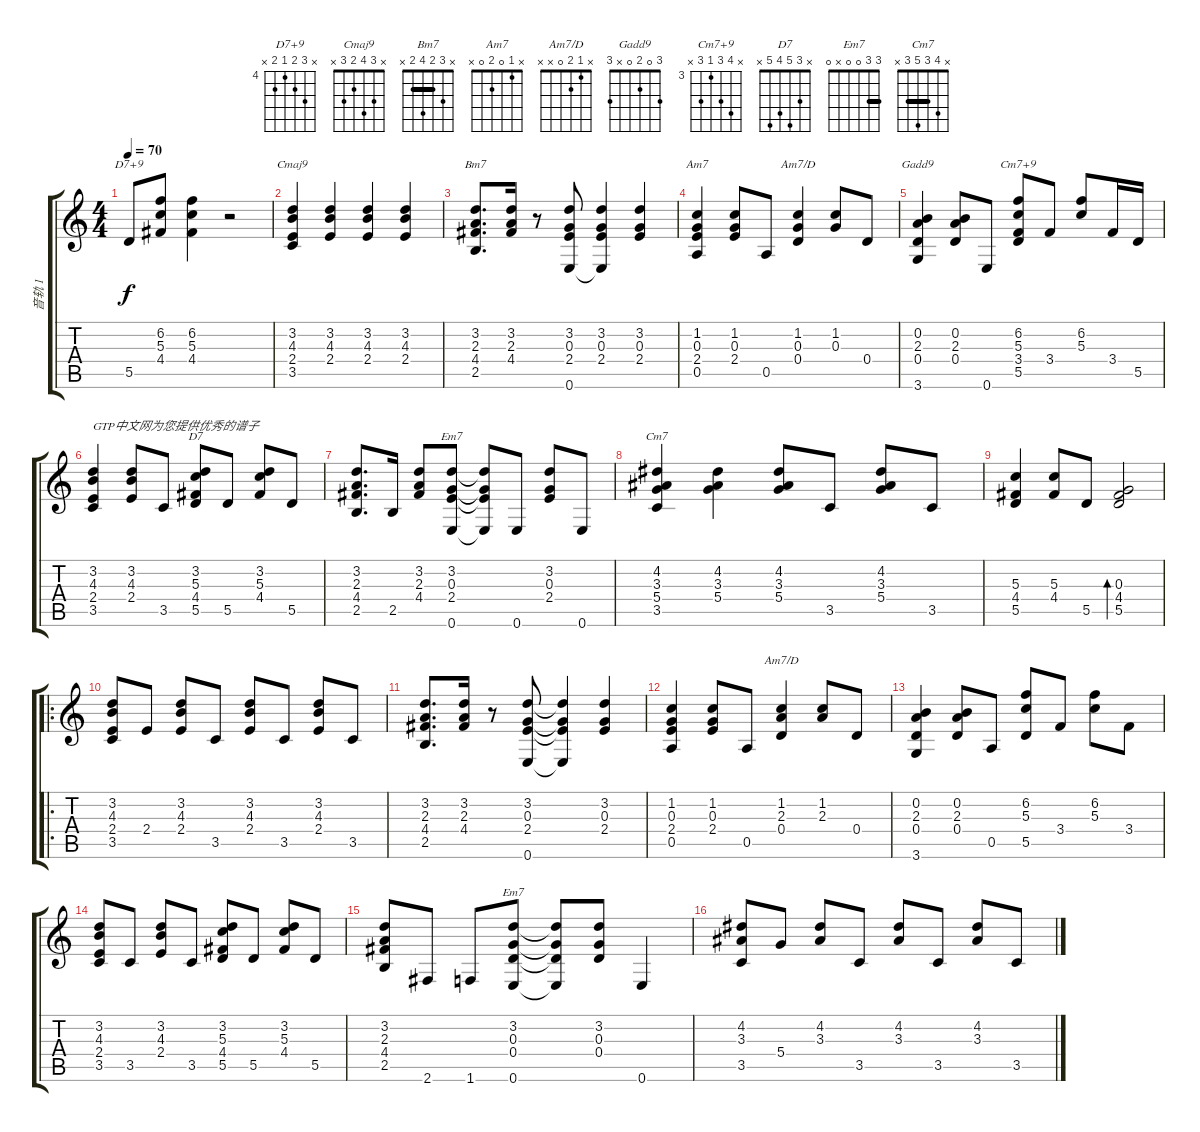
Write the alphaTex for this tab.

\track ("音轨 1" "音轨 1") {instrument acousticguitarsteel}
\staff {score tabs}
\tuning (E4 B3 G3 D3 A2 E2) {hide}
\chord ("D7+9" x 6 5 4 5 x) {firstfret 4}
\chord ("Cmaj9" x 3 4 2 3 x)
\chord ("Bm7" x 3 2 4 2 x) {barre 2}
\chord ("Am7" x 1 0 2 0 x)
\chord ("Am7/D" x 1 0 0 x x)
\chord ("Gadd9" 3 0 2 0 x 3)
\chord ("Cm7+9" x 6 5 3 5 x) {firstfret 3}
\chord ("D7" x 3 5 4 5 x)
\chord ("Em7" x 3 0 2 2 0)
\chord ("Cm7" x 4 3 5 3 x) {barre 3}
\chord ("Am7/D" x 1 2 0 x x)
\chord ("Em7" 3 3 0 0 x 0) {barre 3}
\ts (4 4)
\tempo 70
\clef g2
\ks c
5.5.8{ch "D7+9" dy f instrument acousticguitarsteel} (6.2 5.3 4.4).8 (6.2 5.3 4.4).4 r.2 |
(3.2 4.3 2.4 3.5).4{ch "Cmaj9"} (3.2 4.3 2.4).4 (3.2 4.3 2.4).4 (3.2 4.3 2.4).4 |
(3.2 2.3 4.4 2.5).8{d ch "Bm7"} (3.2 2.3 4.4).16 r.8 (3.2 0.3 2.4 0.6).8 (3.2 0.3 2.4 0.6{t}).4 (3.2 0.3 2.4).4 |
(1.2 0.3 2.4 0.5).4{ch "Am7"} (1.2 0.3 2.4).8 0.5.8 (1.2 0.3 0.4).4{ch "Am7/D"} (1.2 0.3).8 0.4.8 |
(0.2 2.3 0.4 3.6).4{ch "Gadd9"} (0.2 2.3 0.4).8 0.6.8 (6.2 5.3 3.4 5.5).8{ch "Cm7+9"} 3.4.8 (6.2 5.3).8 3.4.16 5.5.16 |
(3.2 4.3 2.4 3.5).4{txt "GTP中文网为您提供优秀的谱子"} (3.2 4.3 2.4).8 3.5.8 (3.2 5.3 4.4 5.5).8{ch "D7"} 5.5.8 (3.2 5.3 4.4).8 5.5.8 |
(3.2 2.3 4.4 2.5).8{d} 2.5.16 (3.2 2.3 4.4).8 (3.2 0.3 2.4 0.6).8{ch "Em7"} (3.2{t} 0.3{t} 2.4{t} 0.6{t}).8 0.6.8 (3.2 0.3 2.4).8 0.6.8 |
(4.2 3.3 5.4 3.5).4{ch "Cm7"} (4.2 3.3 5.4).4 (4.2 3.3 5.4).8 3.5.8 (4.2 3.3 5.4).8 3.5.8 |
(5.3 4.4 5.5).4 (5.3 4.4).8 5.5.8 (0.3 4.4 5.5).2{bd 480} |
\ro
(3.2 4.3 2.4 3.5).8 2.4.8 (3.2 4.3 2.4).8 3.5.8 (3.2 4.3 2.4).8 3.5.8 (3.2 4.3 2.4).8 3.5.8 |
(3.2 2.3 4.4 2.5).8{d} (3.2 2.3 4.4).16 r.8 (3.2 0.3 2.4 0.6).8 (3.2{t} 0.3{t} 2.4{t} 0.6{t}).4 (3.2 0.3 2.4).4 |
(1.2 0.3 2.4 0.5).4 (1.2 0.3 2.4).8 0.5.8 (1.2 2.3 0.4).4{ch "Am7/D"} (1.2 2.3).8 0.4.8 |
(0.2 2.3 0.4 3.6).4 (0.2 2.3 0.4).8 0.5.8 (6.2 5.3 5.5).8 3.4.8 (6.2 5.3).8 3.4.8 |
(3.2 4.3 2.4 3.5).8 3.5.8 (3.2 4.3 2.4).8 3.5.8 (3.2 5.3 4.4 5.5).8 5.5.8 (3.2 5.3 4.4).8 5.5.8 |
(3.2 2.3 4.4 2.5).8 2.6.8 1.6.8 (3.2 0.3 0.4 0.6).8{ch "Em7"} (3.2{t} 0.3{t} 0.4{t} 0.6{t}).8 (3.2 0.3 0.4).8 0.6.4 |
(4.2 3.3 3.5).8 5.4.8 (4.2 3.3).8 3.5.8 (4.2 3.3).8 3.5.8 (4.2 3.3).8 3.5.8
